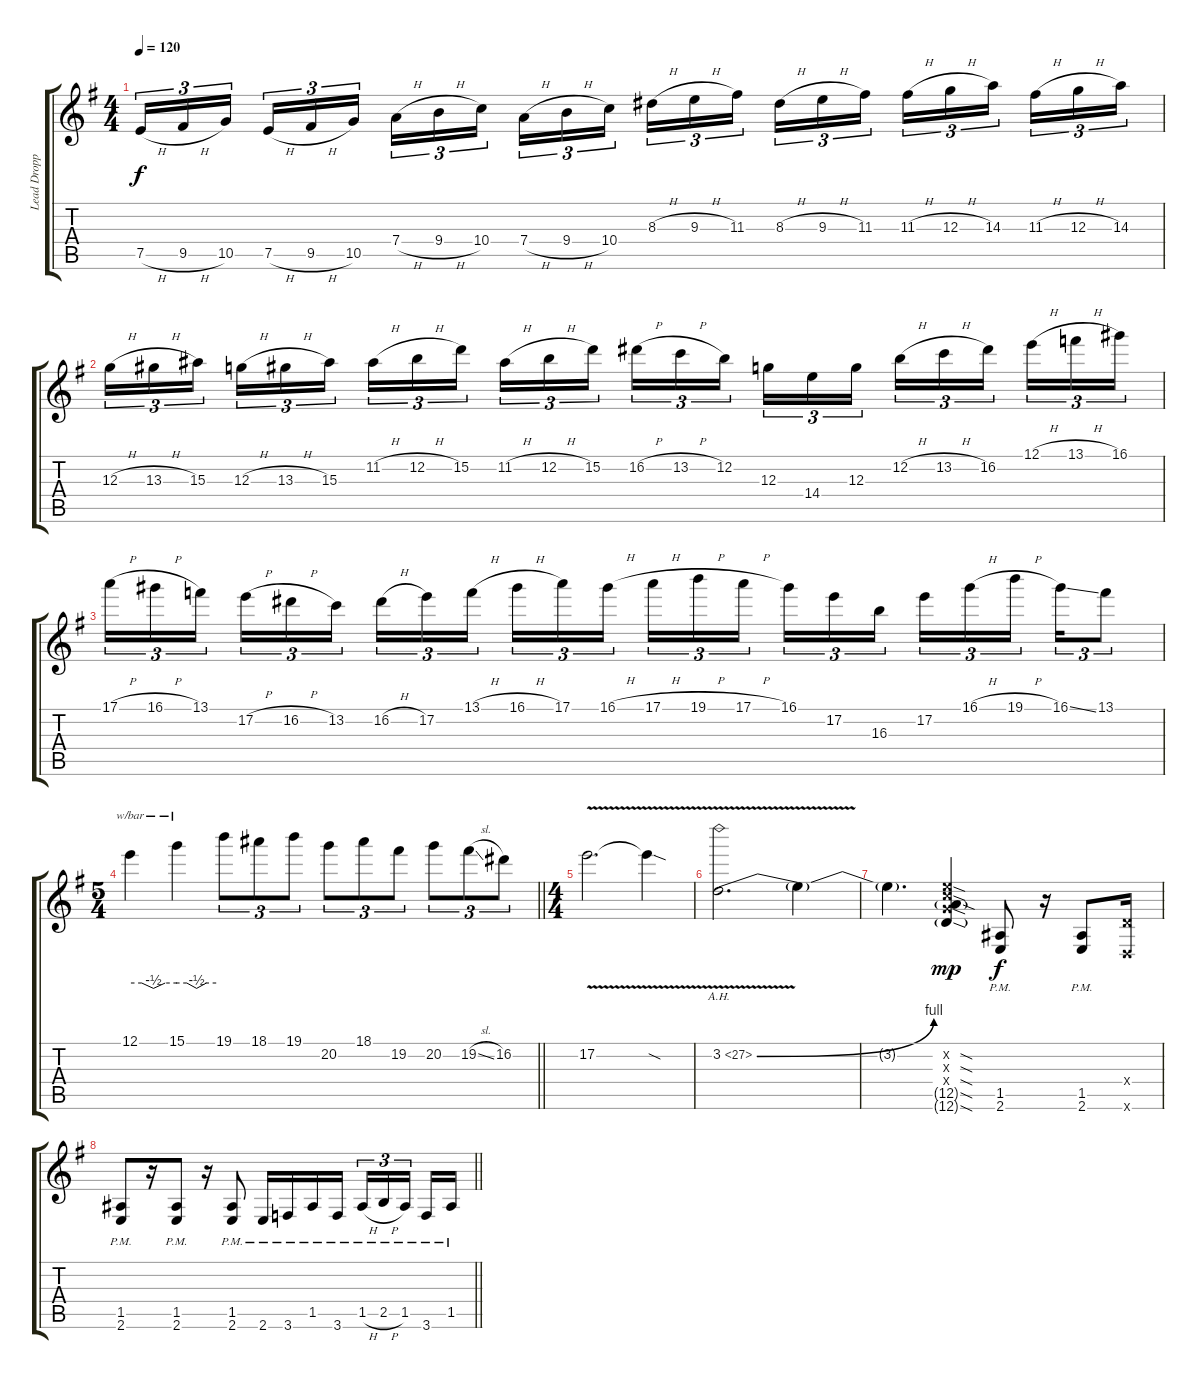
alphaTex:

\track ("Lead Dropped D " "Lead Dropp") {instrument distortionguitar}
\staff {score tabs}
\tuning (E4 B3 G3 D3 A2 D2) {hide}
\ts (4 4)
\tempo 120
\clef g2
\ks eminor
7.5{h}.16{tu (3 2) dy f} 9.5{h}.16{tu (3 2)} 10.5.16{tu (3 2) beam splitsecondary} 7.5{h}.16{tu (3 2)} 9.5{h}.16{tu (3 2)} 10.5.16{tu (3 2)} 7.4{h}.16{tu (3 2)} 9.4{h}.16{tu (3 2)} 10.4.16{tu (3 2) beam splitsecondary} 7.4{h}.16{tu (3 2)} 9.4{h}.16{tu (3 2)} 10.4.16{tu (3 2)} 8.3{h}.16{tu (3 2)} 9.3{h}.16{tu (3 2)} 11.3.16{tu (3 2) beam splitsecondary} 8.3{h}.16{tu (3 2)} 9.3{h}.16{tu (3 2)} 11.3.16{tu (3 2)} 11.3{h}.16{tu (3 2)} 12.3{h}.16{tu (3 2)} 14.3.16{tu (3 2) beam splitsecondary} 11.3{h}.16{tu (3 2)} 12.3{h}.16{tu (3 2)} 14.3.16{tu (3 2)} |
12.3{h}.16{tu (3 2)} 13.3{h}.16{tu (3 2)} 15.3.16{tu (3 2) beam splitsecondary} 12.3{h}.16{tu (3 2)} 13.3{h}.16{tu (3 2)} 15.3.16{tu (3 2)} 11.2{h}.16{tu (3 2)} 12.2{h}.16{tu (3 2)} 15.2.16{tu (3 2) beam splitsecondary} 11.2{h}.16{tu (3 2)} 12.2{h}.16{tu (3 2)} 15.2.16{tu (3 2)} 16.2{h}.16{tu (3 2)} 13.2{h}.16{tu (3 2)} 12.2.16{tu (3 2) beam splitsecondary} 12.3.16{tu (3 2)} 14.4.16{tu (3 2)} 12.3.16{tu (3 2)} 12.2{h}.16{tu (3 2)} 13.2{h}.16{tu (3 2)} 16.2.16{tu (3 2) beam splitsecondary} 12.1{h}.16{tu (3 2)} 13.1{h}.16{tu (3 2)} 16.1.16{tu (3 2)} |
17.1{h}.16{tu (3 2)} 16.1{h}.16{tu (3 2)} 13.1.16{tu (3 2) beam splitsecondary} 17.2{h}.16{tu (3 2)} 16.2{h}.16{tu (3 2)} 13.2.16{tu (3 2)} 16.2{h}.16{tu (3 2)} 17.2.16{tu (3 2)} 13.1{h}.16{tu (3 2) beam splitsecondary} 16.1{h}.16{tu (3 2)} 17.1.16{tu (3 2)} 16.1{h}.16{tu (3 2)} 17.1{h}.16{tu (3 2)} 19.1{h}.16{tu (3 2)} 17.1{h}.16{tu (3 2) beam splitsecondary} 16.1.16{tu (3 2)} 17.2.16{tu (3 2)} 16.3.16{tu (3 2)} 17.2.16{tu (3 2)} 16.1{h}.16{tu (3 2)} 19.1{h}.16{tu (3 2) beam splitsecondary} 16.1{ss}.16{tu (3 2)} 13.1.8{tu (3 2)} |
\ts (5 4)
\barLineRight lightlight
12.1.4{tbe (custom default 0 0 15 0 30 -2 45 0 60 0)} 15.1.4{tbe (custom default 0 0 15 0 30 -2 45 0 60 0)} 19.1.8{tu (3 2)} 18.1.8{tu (3 2)} 19.1.8{tu (3 2)} 20.2.8{tu (3 2)} 18.1.8{tu (3 2)} 19.2.8{tu (3 2)} 20.2.8{tu (3 2)} 19.2{sl}.8{tu (3 2)} 16.2.8{tu (3 2)} |
\ts (4 4)
\section ("" "")
17.2{v}.2{d} 17.2{sod t}.4 |
3.2{be (bend 0 0 60 4) ah 24 v}.2{d} 3.2{t}.4 |
3.2{t}.4{d} (5.2{sod x} 5.3{sod x} 5.4{sod x} 12.5{sod g} 12.6{sod g}).4{dy mp} (1.5{pm} 2.6{pm}).8{dy f} r.16 (1.5{pm} 2.6{pm}).8 (0.4{x} 0.6{x}).16 |
\barLineRight lightlight
(1.5{pm} 2.6{pm}).8 r.16 (1.5{pm} 2.6{pm}).8 r.16 (1.5{pm} 2.6{pm}).8 2.6{pm}.16 3.6{pm}.16 1.5{pm}.16 3.6{pm}.16 1.5{h pm}.16{tu (3 2)} 2.5{h pm}.16{tu (3 2)} 1.5{pm}.16{tu (3 2) beam splitsecondary} 3.6{pm}.16 1.5{pm}.16
